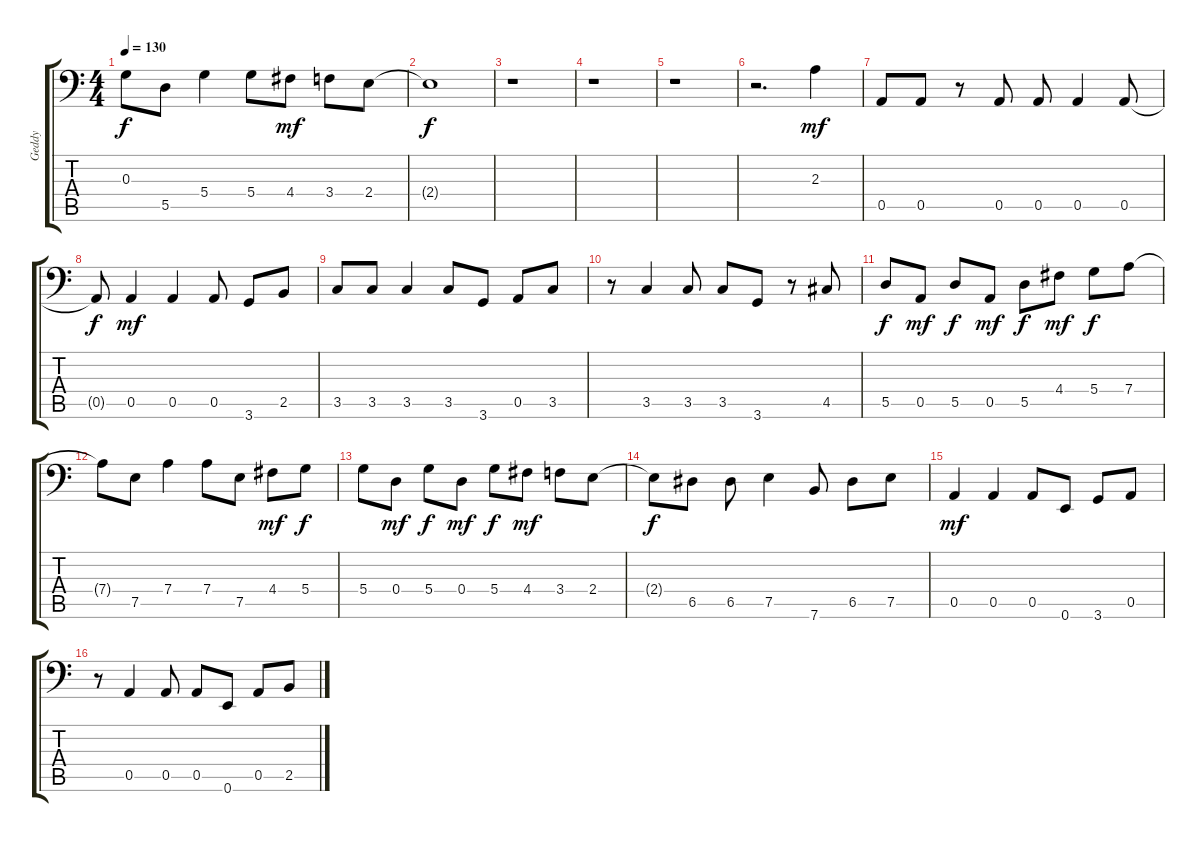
\track ("Geddy" "Geddy") {instrument electricbassfinger}
\staff {score tabs}
\tuning (E3 B2 G2 D2 A1 E1) {hide}
\ts (4 4)
\tempo 130
\clef f4
\ks c
0.3{t}.8{dy f} 5.5.8 5.4.4 5.4.8 4.4.8{dy mf} 3.4.8 2.4.8 |
2.4{t}.1{dy f} |
r.1 |
r.1 |
r.1 |
r.2{d} 2.3.4{dy mf} |
0.5.8 0.5.8 r.8 0.5.8 0.5.8 0.5.4 0.5.8 |
0.5{t}.8{dy f} 0.5.4{dy mf} 0.5.4 0.5.8 3.6.8 2.5.8 |
3.5.8 3.5.8 3.5.4 3.5.8 3.6.8 0.5.8 3.5.8 |
r.8 3.5.4 3.5.8 3.5.8 3.6.8 r.8 4.5.8 |
5.5.8{dy f} 0.5.8{dy mf} 5.5.8{dy f} 0.5.8{dy mf} 5.5.8{dy f} 4.4.8{dy mf} 5.4.8{dy f} 7.4.8 |
7.4{t}.8 7.5.8 7.4.4 7.4.8 7.5.8 4.4.8{dy mf} 5.4.8{dy f} |
5.4.8 0.4.8{dy mf} 5.4.8{dy f} 0.4.8{dy mf} 5.4.8{dy f} 4.4.8{dy mf} 3.4.8 2.4.8 |
2.4{t}.8{dy f} 6.5.8 6.5.8 7.5.4 7.6.8 6.5.8 7.5.8 |
0.5.4{dy mf} 0.5.4 0.5.8 0.6.8 3.6.8 0.5.8 |
r.8 0.5.4 0.5.8 0.5.8 0.6.8 0.5.8 2.5.8
